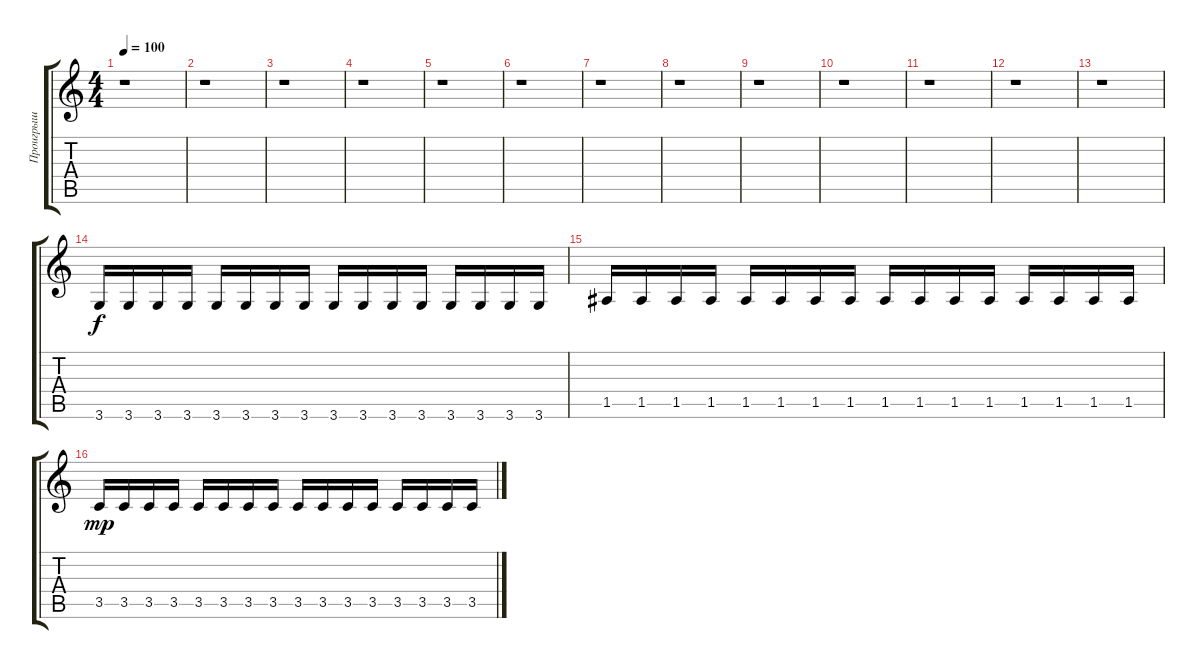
\track ("Проигрыш" "Проигрыш") {instrument electricguitarmuted}
\staff {score tabs}
\tuning (E4 B3 G3 D3 A2 E2) {hide}
\ts (4 4)
\tempo 100
\clef g2
\ks c
r.1{dy fff} |
r.1 |
r.1 |
r.1 |
r.1 |
r.1 |
r.1 |
r.1 |
r.1 |
r.1 |
r.1 |
r.1 |
r.1 |
3.6.16{dy f} 3.6.16 3.6.16 3.6.16 3.6.16 3.6.16 3.6.16 3.6.16 3.6.16 3.6.16 3.6.16 3.6.16 3.6.16 3.6.16 3.6.16 3.6.16 |
1.5.16 1.5.16 1.5.16 1.5.16 1.5.16 1.5.16 1.5.16 1.5.16 1.5.16 1.5.16 1.5.16 1.5.16 1.5.16 1.5.16 1.5.16 1.5.16 |
3.5.16{dy mp} 3.5.16 3.5.16 3.5.16 3.5.16 3.5.16 3.5.16 3.5.16 3.5.16 3.5.16 3.5.16 3.5.16 3.5.16 3.5.16 3.5.16 3.5.16
